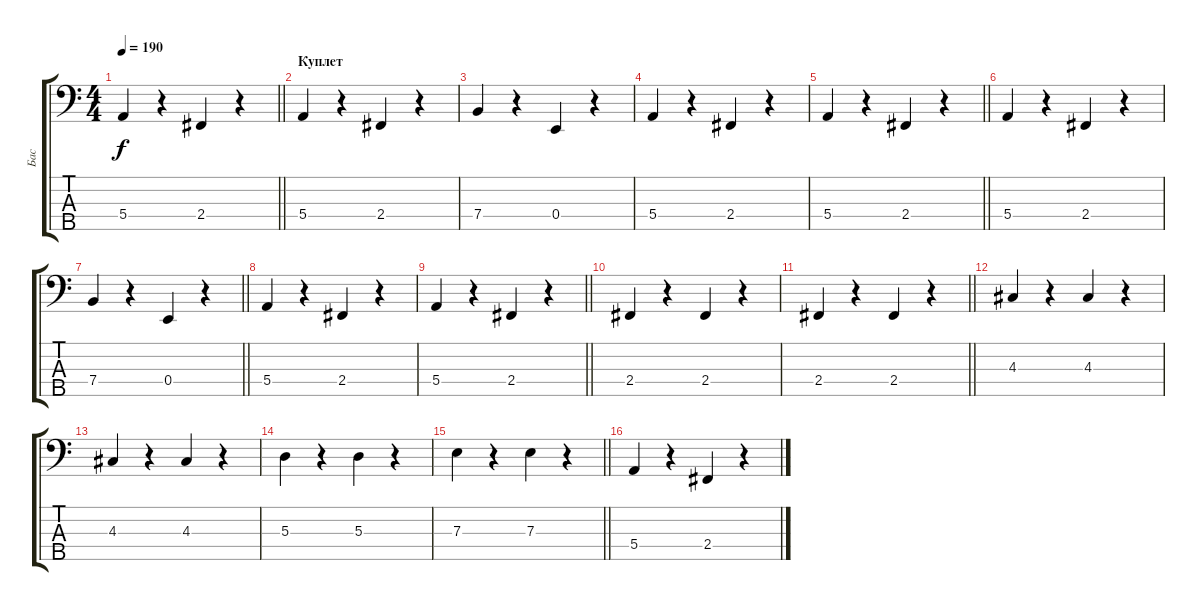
\track ("Бас" "Бас") {instrument electricbassfinger}
\staff {score tabs}
\tuning (G2 D2 A1 E1 B0) {hide}
\ts (4 4)
\tempo 190
\clef f4
\barLineRight lightlight
\ks c
5.4.4{dy f} r.4 2.4.4 r.4 |
\section ("" "Куплет")
5.4.4 r.4 2.4.4 r.4 |
7.4.4 r.4 0.4.4 r.4 |
5.4.4 r.4 2.4.4 r.4 |
\barLineRight lightlight
5.4.4 r.4 2.4.4 r.4 |
5.4.4 r.4 2.4.4 r.4 |
\barLineRight lightlight
7.4.4 r.4 0.4.4 r.4 |
5.4.4 r.4 2.4.4 r.4 |
\barLineRight lightlight
5.4.4 r.4 2.4.4 r.4 |
\section ("" " ")
2.4.4 r.4 2.4.4 r.4 |
\barLineRight lightlight
2.4.4 r.4 2.4.4 r.4 |
4.3.4 r.4 4.3.4 r.4 |
4.3.4 r.4 4.3.4 r.4 |
5.3.4 r.4 5.3.4 r.4 |
\barLineRight lightlight
7.3.4 r.4 7.3.4 r.4 |
5.4.4 r.4 2.4.4 r.4
